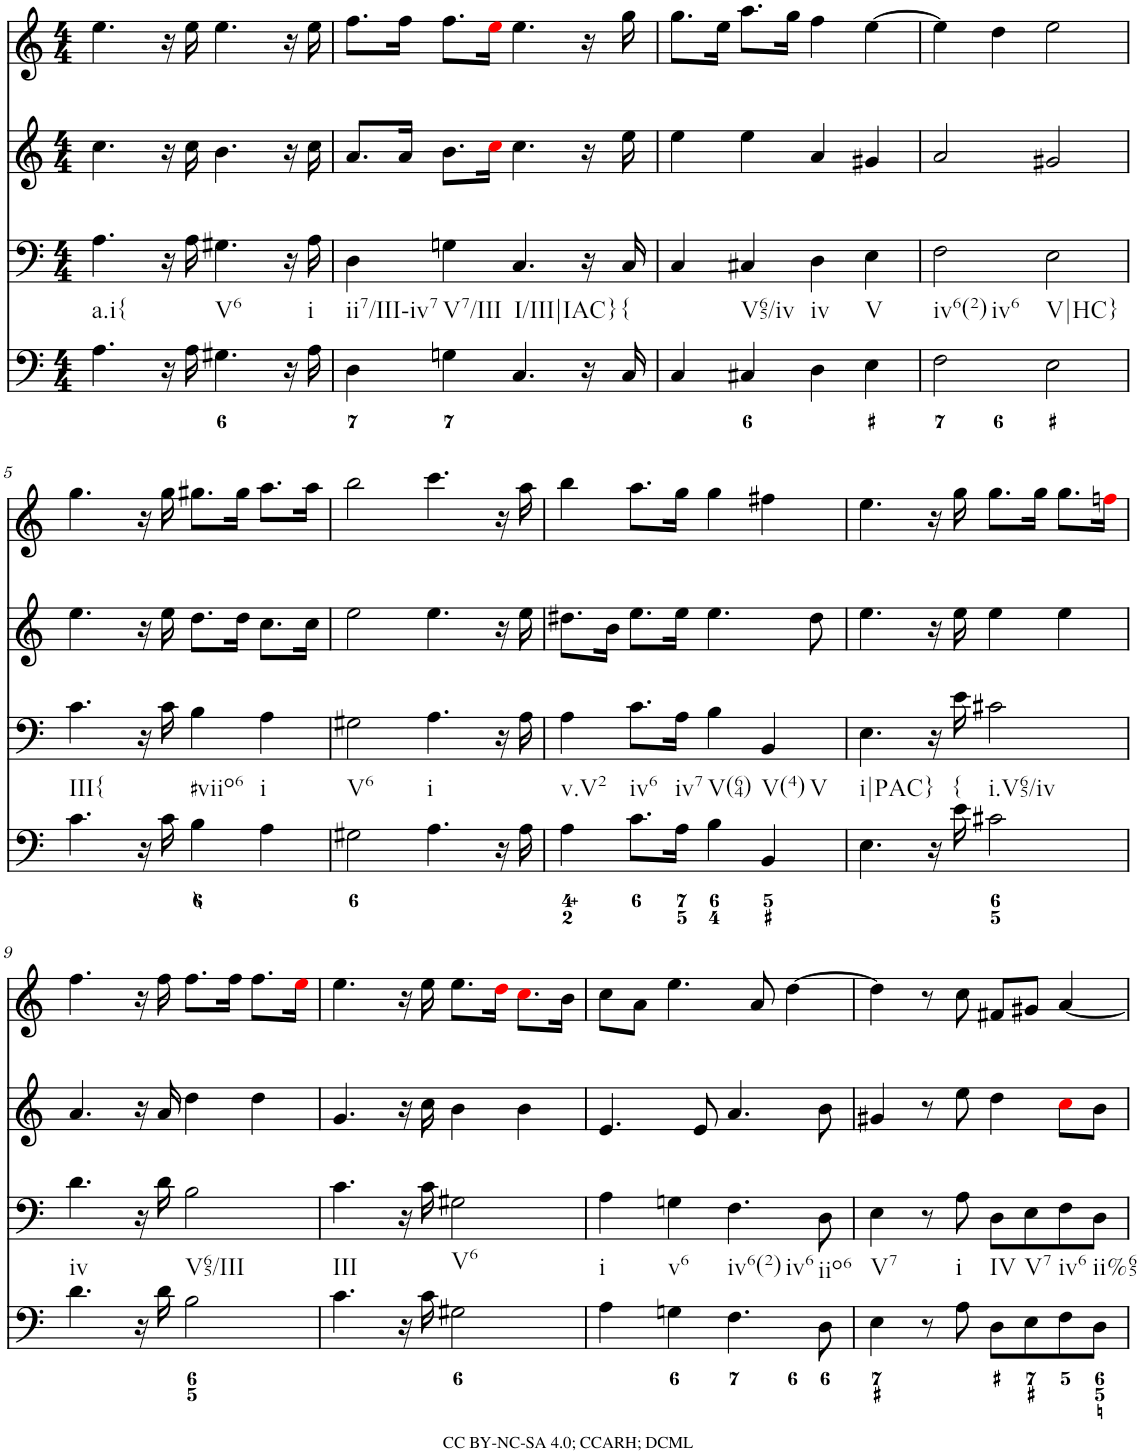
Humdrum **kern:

**kern	**kern	**kern	**kern
*part4	*part3	*part2	*part1
*staff4	*staff3	*staff2	*staff1
*I"Piano	*I"Piano	*I"Piano	*I"Piano
*I'Pno	*I'Pno	*I'Pno	*I'Pno
*clefF4	*clefF4	*clefG2	*clefG2
*k[]	*k[]	*k[]	*k[]
*M4/4	*M4/4	*M4/4	*M4/4
=1	=1	=1	=1
!	!LO:TX:b:t=a.i{	!	!
4.A\	4.A\	4.cc\	4.ee\
16r	16r	16r	16r
16A\	16A\	16cc\	16ee\
!	!LO:TX:b:t=V6	!	!
4.G#X\	4.G#X\	4.b\	4.ee\
16r	16r	16r	16r
!	!LO:TX:b:t=i	!	!
16A\	16A\	16cc\	16ee\
=2	=2	=2	=2
!	!LO:TX:b:t=ii7/III-iv7	!	!
4D\	4D\	8.a/L	8.ff\L
.	.	16a/Jk	16ff\Jk
!	!LO:TX:b:t=V7/III	!	!
4Gn\	4Gn\	8.b\L	8.ff\L
.	.	16cci\Jk	16eei\Jk
!	!LO:TX:b:t=I/III|IAC}	!	!
4.C/	4.C/	4.cc\	4.ee\
16r	16r	16r	16r
!	!LO:TX:b:t={	!	!
16C/	16C/	16ee\	16gg\
=3	=3	=3	=3
4C/	4C/	4ee\	8.gg\L
.	.	.	16ee\Jk
!	!LO:TX:b:t=V65/iv	!	!
4C#X/	4C#X/	4ee\	8.aa\L
.	.	.	16gg\Jk
!	!LO:TX:b:t=iv	!	!
4D\	4D\	4a/	4ff\
!	!LO:TX:b:t=V	!	!
4E\	4E\	4g#X/	[4ee\
=4	=4	=4	=4
!	!LO:TX:b:t=iv6(2)	!	!
!	!LO:TX:b:t=iv6	!	!
2F\	2F\	2a/	4ee\]
.	.	.	4dd\
!	!LO:TX:b:t=V|HC}	!	!
2E\	2E\	2g#X/	2ee\
!!LO:LB:g=z
=5	=5	=5	=5
!	!LO:TX:b:t=III{	!	!
4.c\	4.c\	4.ee\	4.gg\
16r	16r	16r	16r
16c\	16c\	16ee\	16gg\
!	!LO:TX:b:t=#viio6	!	!
4B\	4B\	8.dd\L	8.gg#X\L
.	.	16dd\Jk	16gg#\Jk
!	!LO:TX:b:t=i	!	!
4A\	4A\	8.cc\L	8.aa\L
.	.	16cc\Jk	16aa\Jk
=6	=6	=6	=6
!	!LO:TX:b:t=V6	!	!
2G#X\	2G#X\	2ee\	2bb\
!	!LO:TX:b:t=i	!	!
4.A\	4.A\	4.ee\	4.ccc\
16r	16r	16r	16r
16A\	16A\	16ee\	16aa\
=7	=7	=7	=7
!	!LO:TX:b:t=v.V2	!	!
4A\	4A\	8.dd#X\L	4bb\
.	.	16b\Jk	.
!	!LO:TX:b:t=iv6	!	!
8.c\L	8.c\L	8.ee\L	8.aa\L
!	!LO:TX:b:t=iv7	!	!
16A\Jk	16A\Jk	16ee\Jk	16gg\Jk
!	!LO:TX:b:t=V(64)	!	!
4B\	4B\	4.ee\	4gg\
!	!LO:TX:b:t=V(4)	!	!
!	!LO:TX:b:t=V	!	!
4BB/	4BB/	.	4ff#X\
.	.	8dd#\	.
=8	=8	=8	=8
!	!LO:TX:b:t=i|PAC}	!	!
4.E\	4.E\	4.ee\	4.ee\
16r	16r	16r	16r
!	!LO:TX:b:t={	!	!
16e\	16e\	16ee\	16gg\
!	!LO:TX:b:t=i.V65/iv	!	!
2c#X\	2c#X\	4ee\	8.gg\L
.	.	.	16gg\Jk
.	.	4ee\	8.gg\L
.	.	.	16ffni\Jk
!!LO:LB:g=z
=9	=9	=9	=9
!	!LO:TX:b:t=iv	!	!
4.d\	4.d\	4.a/	4.ff\
16r	16r	16r	16r
16d\	16d\	16a/	16ff\
!	!LO:TX:b:t=V65/III	!	!
2B\	2B\	4dd\	8.ff\L
.	.	.	16ff\Jk
.	.	4dd\	8.ff\L
.	.	.	16eei\Jk
=10	=10	=10	=10
!	!LO:TX:b:t=III	!	!
4.c\	4.c\	4.g/	4.ee\
16r	16r	16r	16r
16c\	16c\	16cc\	16ee\
!	!LO:TX:b:t=V6	!	!
2G#X\	2G#X\	4b\	8.ee\L
.	.	.	16ddi\Jk
.	.	4b\	8.cci\L
.	.	.	16b\Jk
=11	=11	=11	=11
!	!LO:TX:b:t=i	!	!
4A\	4A\	4.e/	8cc\L
.	.	.	8a\J
!	!LO:TX:b:t=v6	!	!
4Gn\	4Gn\	.	4.ee\
.	.	8e/	.
!	!LO:TX:b:t=iv6(2)	!	!
!	!LO:TX:b:t=iv6	!	!
4.F\	4.F\	4.a/	.
.	.	.	8a/
.	.	.	[4dd\
!	!LO:TX:b:t=iio6	!	!
8D\	8D\	8b\	.
=12	=12	=12	=12
!	!LO:TX:b:t=V7	!	!
4E\	4E\	4g#X/	4dd\]
8r	8r	8r	8r
!	!LO:TX:b:t=i	!	!
8A\	8A\	8ee\	8cc\
!	!LO:TX:b:t=IV	!	!
8D\L	8D\L	4dd\	8f#X/L
!	!LO:TX:b:t=V7	!	!
8E\	8E\	.	8g#X/J
!	!LO:TX:b:t=iv6	!	!
8F\	8F\	8cci\L	[4a/
!	!LO:TX:b:t=ii%65	!	!
8D\J	8D\J	8b\J	.
=	=	=	=
*-	*-	*-	*-
